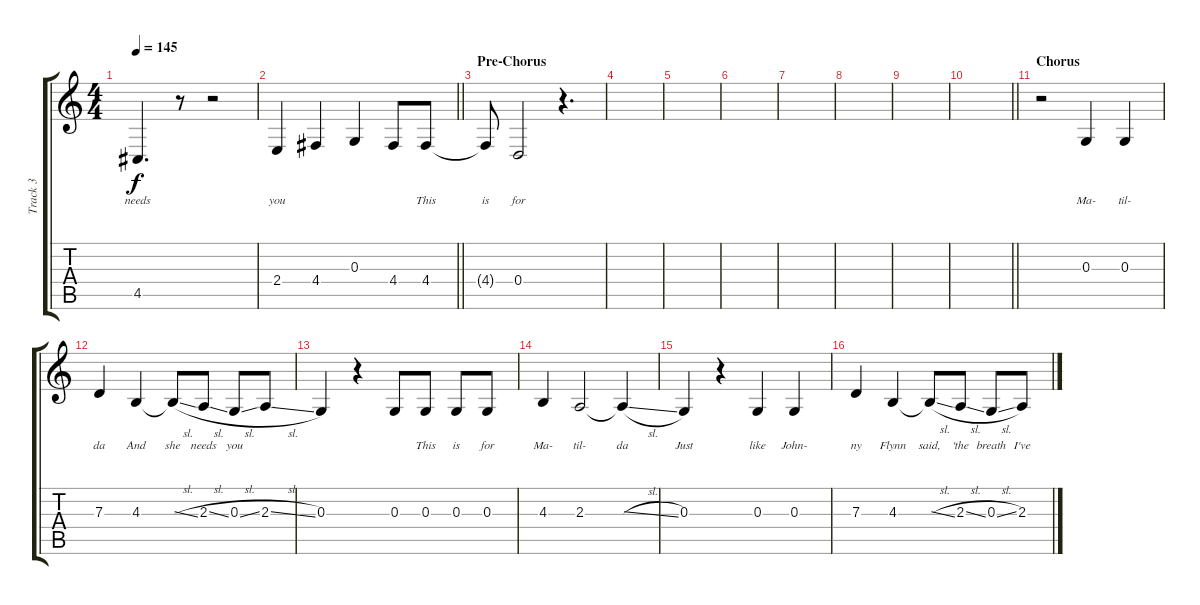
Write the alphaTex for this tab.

\track ("Track 3" "Track 3") {instrument tenorsax}
\staff {score tabs}
\tuning (E4 B3 G3 D3 A2 E2) {hide}
\ts (4 4)
\tempo 145
\clef g2
\ks c
4.5.4{d lyrics (0 "needs") lyrics (1 "") lyrics (2 "") lyrics (3 "") lyrics (4 "") dy f} r.8 r.2 |
\barLineRight lightlight
2.4.4{lyrics (0 "you") lyrics (1 "") lyrics (2 "") lyrics (3 "") lyrics (4 "")} 4.4.4{lyrics (0 "") lyrics (1 "") lyrics (2 "") lyrics (3 "") lyrics (4 "")} 0.3.4{lyrics (0 "") lyrics (1 "") lyrics (2 "") lyrics (3 "") lyrics (4 "")} 4.4.8{lyrics (0 "") lyrics (1 "") lyrics (2 "") lyrics (3 "") lyrics (4 "")} 4.4.8{lyrics (0 "This") lyrics (1 "") lyrics (2 "") lyrics (3 "") lyrics (4 "")} |
\section ("" "Pre-Chorus")
4.4{t}.8{lyrics (0 "is") lyrics (1 "") lyrics (2 "") lyrics (3 "") lyrics (4 "")} 0.4.2{lyrics (0 "for") lyrics (1 "") lyrics (2 "") lyrics (3 "") lyrics (4 "")} r.4{d} |
|
|
|
|
|
|
\barLineRight lightlight
|
\section ("" "Chorus")
r.2 0.3.4{lyrics (0 "Ma-") lyrics (1 "") lyrics (2 "") lyrics (3 "") lyrics (4 "")} 0.3.4{lyrics (0 "til-") lyrics (1 "") lyrics (2 "") lyrics (3 "") lyrics (4 "")} |
7.3.4{lyrics (0 "da") lyrics (1 "") lyrics (2 "") lyrics (3 "") lyrics (4 "")} 4.3.4{lyrics (0 "And") lyrics (1 "") lyrics (2 "") lyrics (3 "") lyrics (4 "")} 4.3{sl t}.8{lyrics (0 "she") lyrics (1 "") lyrics (2 "") lyrics (3 "") lyrics (4 "")} 2.3{sl}.8{lyrics (0 "needs") lyrics (1 "") lyrics (2 "") lyrics (3 "") lyrics (4 "")} 0.3{sl}.8{lyrics (0 "you") lyrics (1 "") lyrics (2 "") lyrics (3 "") lyrics (4 "")} 2.3{sl}.8{lyrics (0 "") lyrics (1 "") lyrics (2 "") lyrics (3 "") lyrics (4 "")} |
0.3.4{lyrics (0 "") lyrics (1 "") lyrics (2 "") lyrics (3 "") lyrics (4 "")} r.4 0.3.8{lyrics (0 "") lyrics (1 "") lyrics (2 "") lyrics (3 "") lyrics (4 "")} 0.3.8{lyrics (0 "This") lyrics (1 "") lyrics (2 "") lyrics (3 "") lyrics (4 "")} 0.3.8{lyrics (0 "is") lyrics (1 "") lyrics (2 "") lyrics (3 "") lyrics (4 "")} 0.3.8{lyrics (0 "for") lyrics (1 "") lyrics (2 "") lyrics (3 "") lyrics (4 "")} |
4.3.4{lyrics (0 "Ma-") lyrics (1 "") lyrics (2 "") lyrics (3 "") lyrics (4 "")} 2.3.2{lyrics (0 "til-") lyrics (1 "") lyrics (2 "") lyrics (3 "") lyrics (4 "")} 2.3{sl t}.4{lyrics (0 "da") lyrics (1 "") lyrics (2 "") lyrics (3 "") lyrics (4 "")} |
0.3.4{lyrics (0 "Just") lyrics (1 "") lyrics (2 "") lyrics (3 "") lyrics (4 "")} r.4 0.3.4{lyrics (0 "like") lyrics (1 "") lyrics (2 "") lyrics (3 "") lyrics (4 "")} 0.3.4{lyrics (0 "John-") lyrics (1 "") lyrics (2 "") lyrics (3 "") lyrics (4 "")} |
7.3.4{lyrics (0 "ny") lyrics (1 "") lyrics (2 "") lyrics (3 "") lyrics (4 "")} 4.3.4{lyrics (0 "Flynn") lyrics (1 "") lyrics (2 "") lyrics (3 "") lyrics (4 "")} 4.3{sl t}.8{lyrics (0 "said,") lyrics (1 "") lyrics (2 "") lyrics (3 "") lyrics (4 "")} 2.3{sl}.8{lyrics (0 "'the") lyrics (1 "") lyrics (2 "") lyrics (3 "") lyrics (4 "")} 0.3{sl}.8{lyrics (0 "breath") lyrics (1 "") lyrics (2 "") lyrics (3 "") lyrics (4 "")} 2.3{sl}.8{lyrics (0 "I've") lyrics (1 "") lyrics (2 "") lyrics (3 "") lyrics (4 "")}
